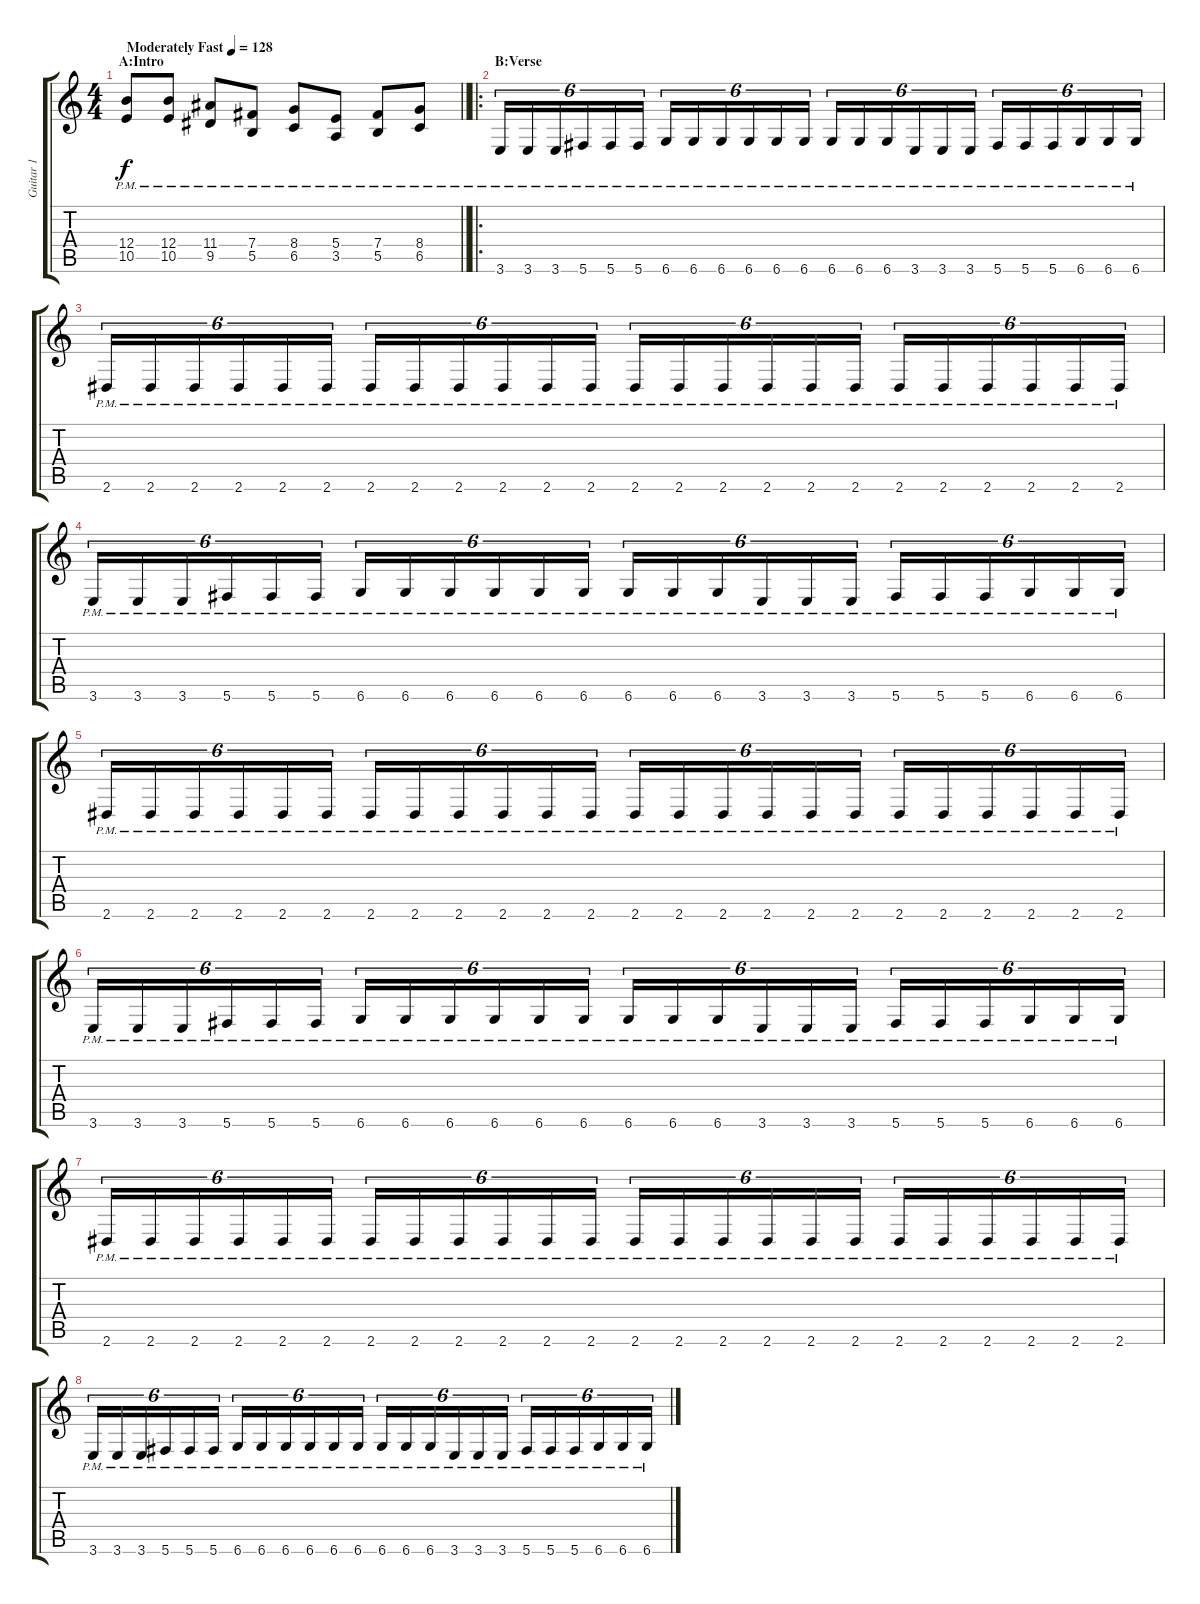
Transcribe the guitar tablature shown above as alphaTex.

\track ("Guitar 1" "Guitar 1") {instrument distortionguitar}
\staff {score tabs}
\tuning (Db4 Ab3 E3 B2 Gb2 Db2) {hide}
\ts (4 4)
\section ("" "A:Intro")
\tempo (128 "Moderately Fast")
\clef g2
\barLineRight lightlight
\ks c
(12.4{pm} 10.5{pm}).8{dy f instrument distortionguitar} (12.4{pm} 10.5{pm}).8 (11.4{pm} 9.5{pm}).8 (7.4{pm} 5.5{pm}).8 (8.4{pm} 6.5{pm}).8 (5.4{pm} 3.5{pm}).8 (7.4{pm} 5.5{pm}).8 (8.4{pm} 6.5{pm}).8 |
\ro
\section ("" "B:Verse")
3.6{pm}.16{tu (6 4)} 3.6{pm}.16{tu (6 4)} 3.6{pm}.16{tu (6 4)} 5.6{pm}.16{tu (6 4)} 5.6{pm}.16{tu (6 4)} 5.6{pm}.16{tu (6 4)} 6.6{pm}.16{tu (6 4)} 6.6{pm}.16{tu (6 4)} 6.6{pm}.16{tu (6 4)} 6.6{pm}.16{tu (6 4)} 6.6{pm}.16{tu (6 4)} 6.6{pm}.16{tu (6 4)} 6.6{pm}.16{tu (6 4)} 6.6{pm}.16{tu (6 4)} 6.6{pm}.16{tu (6 4)} 3.6{pm}.16{tu (6 4)} 3.6{pm}.16{tu (6 4)} 3.6{pm}.16{tu (6 4)} 5.6{pm}.16{tu (6 4)} 5.6{pm}.16{tu (6 4)} 5.6{pm}.16{tu (6 4)} 6.6{pm}.16{tu (6 4)} 6.6{pm}.16{tu (6 4)} 6.6{pm}.16{tu (6 4)} |
2.6{pm}.16{tu (6 4)} 2.6{pm}.16{tu (6 4)} 2.6{pm}.16{tu (6 4)} 2.6{pm}.16{tu (6 4)} 2.6{pm}.16{tu (6 4)} 2.6{pm}.16{tu (6 4)} 2.6{pm}.16{tu (6 4)} 2.6{pm}.16{tu (6 4)} 2.6{pm}.16{tu (6 4)} 2.6{pm}.16{tu (6 4)} 2.6{pm}.16{tu (6 4)} 2.6{pm}.16{tu (6 4)} 2.6{pm}.16{tu (6 4)} 2.6{pm}.16{tu (6 4)} 2.6{pm}.16{tu (6 4)} 2.6{pm}.16{tu (6 4)} 2.6{pm}.16{tu (6 4)} 2.6{pm}.16{tu (6 4)} 2.6{pm}.16{tu (6 4)} 2.6{pm}.16{tu (6 4)} 2.6{pm}.16{tu (6 4)} 2.6{pm}.16{tu (6 4)} 2.6{pm}.16{tu (6 4)} 2.6{pm}.16{tu (6 4)} |
3.6{pm}.16{tu (6 4)} 3.6{pm}.16{tu (6 4)} 3.6{pm}.16{tu (6 4)} 5.6{pm}.16{tu (6 4)} 5.6{pm}.16{tu (6 4)} 5.6{pm}.16{tu (6 4)} 6.6{pm}.16{tu (6 4)} 6.6{pm}.16{tu (6 4)} 6.6{pm}.16{tu (6 4)} 6.6{pm}.16{tu (6 4)} 6.6{pm}.16{tu (6 4)} 6.6{pm}.16{tu (6 4)} 6.6{pm}.16{tu (6 4)} 6.6{pm}.16{tu (6 4)} 6.6{pm}.16{tu (6 4)} 3.6{pm}.16{tu (6 4)} 3.6{pm}.16{tu (6 4)} 3.6{pm}.16{tu (6 4)} 5.6{pm}.16{tu (6 4)} 5.6{pm}.16{tu (6 4)} 5.6{pm}.16{tu (6 4)} 6.6{pm}.16{tu (6 4)} 6.6{pm}.16{tu (6 4)} 6.6{pm}.16{tu (6 4)} |
2.6{pm}.16{tu (6 4)} 2.6{pm}.16{tu (6 4)} 2.6{pm}.16{tu (6 4)} 2.6{pm}.16{tu (6 4)} 2.6{pm}.16{tu (6 4)} 2.6{pm}.16{tu (6 4)} 2.6{pm}.16{tu (6 4)} 2.6{pm}.16{tu (6 4)} 2.6{pm}.16{tu (6 4)} 2.6{pm}.16{tu (6 4)} 2.6{pm}.16{tu (6 4)} 2.6{pm}.16{tu (6 4)} 2.6{pm}.16{tu (6 4)} 2.6{pm}.16{tu (6 4)} 2.6{pm}.16{tu (6 4)} 2.6{pm}.16{tu (6 4)} 2.6{pm}.16{tu (6 4)} 2.6{pm}.16{tu (6 4)} 2.6{pm}.16{tu (6 4)} 2.6{pm}.16{tu (6 4)} 2.6{pm}.16{tu (6 4)} 2.6{pm}.16{tu (6 4)} 2.6{pm}.16{tu (6 4)} 2.6{pm}.16{tu (6 4)} |
3.6{pm}.16{tu (6 4)} 3.6{pm}.16{tu (6 4)} 3.6{pm}.16{tu (6 4)} 5.6{pm}.16{tu (6 4)} 5.6{pm}.16{tu (6 4)} 5.6{pm}.16{tu (6 4)} 6.6{pm}.16{tu (6 4)} 6.6{pm}.16{tu (6 4)} 6.6{pm}.16{tu (6 4)} 6.6{pm}.16{tu (6 4)} 6.6{pm}.16{tu (6 4)} 6.6{pm}.16{tu (6 4)} 6.6{pm}.16{tu (6 4)} 6.6{pm}.16{tu (6 4)} 6.6{pm}.16{tu (6 4)} 3.6{pm}.16{tu (6 4)} 3.6{pm}.16{tu (6 4)} 3.6{pm}.16{tu (6 4)} 5.6{pm}.16{tu (6 4)} 5.6{pm}.16{tu (6 4)} 5.6{pm}.16{tu (6 4)} 6.6{pm}.16{tu (6 4)} 6.6{pm}.16{tu (6 4)} 6.6{pm}.16{tu (6 4)} |
2.6{pm}.16{tu (6 4)} 2.6{pm}.16{tu (6 4)} 2.6{pm}.16{tu (6 4)} 2.6{pm}.16{tu (6 4)} 2.6{pm}.16{tu (6 4)} 2.6{pm}.16{tu (6 4)} 2.6{pm}.16{tu (6 4)} 2.6{pm}.16{tu (6 4)} 2.6{pm}.16{tu (6 4)} 2.6{pm}.16{tu (6 4)} 2.6{pm}.16{tu (6 4)} 2.6{pm}.16{tu (6 4)} 2.6{pm}.16{tu (6 4)} 2.6{pm}.16{tu (6 4)} 2.6{pm}.16{tu (6 4)} 2.6{pm}.16{tu (6 4)} 2.6{pm}.16{tu (6 4)} 2.6{pm}.16{tu (6 4)} 2.6{pm}.16{tu (6 4)} 2.6{pm}.16{tu (6 4)} 2.6{pm}.16{tu (6 4)} 2.6{pm}.16{tu (6 4)} 2.6{pm}.16{tu (6 4)} 2.6{pm}.16{tu (6 4)} |
3.6{pm}.16{tu (6 4)} 3.6{pm}.16{tu (6 4)} 3.6{pm}.16{tu (6 4)} 5.6{pm}.16{tu (6 4)} 5.6{pm}.16{tu (6 4)} 5.6{pm}.16{tu (6 4)} 6.6{pm}.16{tu (6 4)} 6.6{pm}.16{tu (6 4)} 6.6{pm}.16{tu (6 4)} 6.6{pm}.16{tu (6 4)} 6.6{pm}.16{tu (6 4)} 6.6{pm}.16{tu (6 4)} 6.6{pm}.16{tu (6 4)} 6.6{pm}.16{tu (6 4)} 6.6{pm}.16{tu (6 4)} 3.6{pm}.16{tu (6 4)} 3.6{pm}.16{tu (6 4)} 3.6{pm}.16{tu (6 4)} 5.6{pm}.16{tu (6 4)} 5.6{pm}.16{tu (6 4)} 5.6{pm}.16{tu (6 4)} 6.6{pm}.16{tu (6 4)} 6.6{pm}.16{tu (6 4)} 6.6{pm}.16{tu (6 4)}
